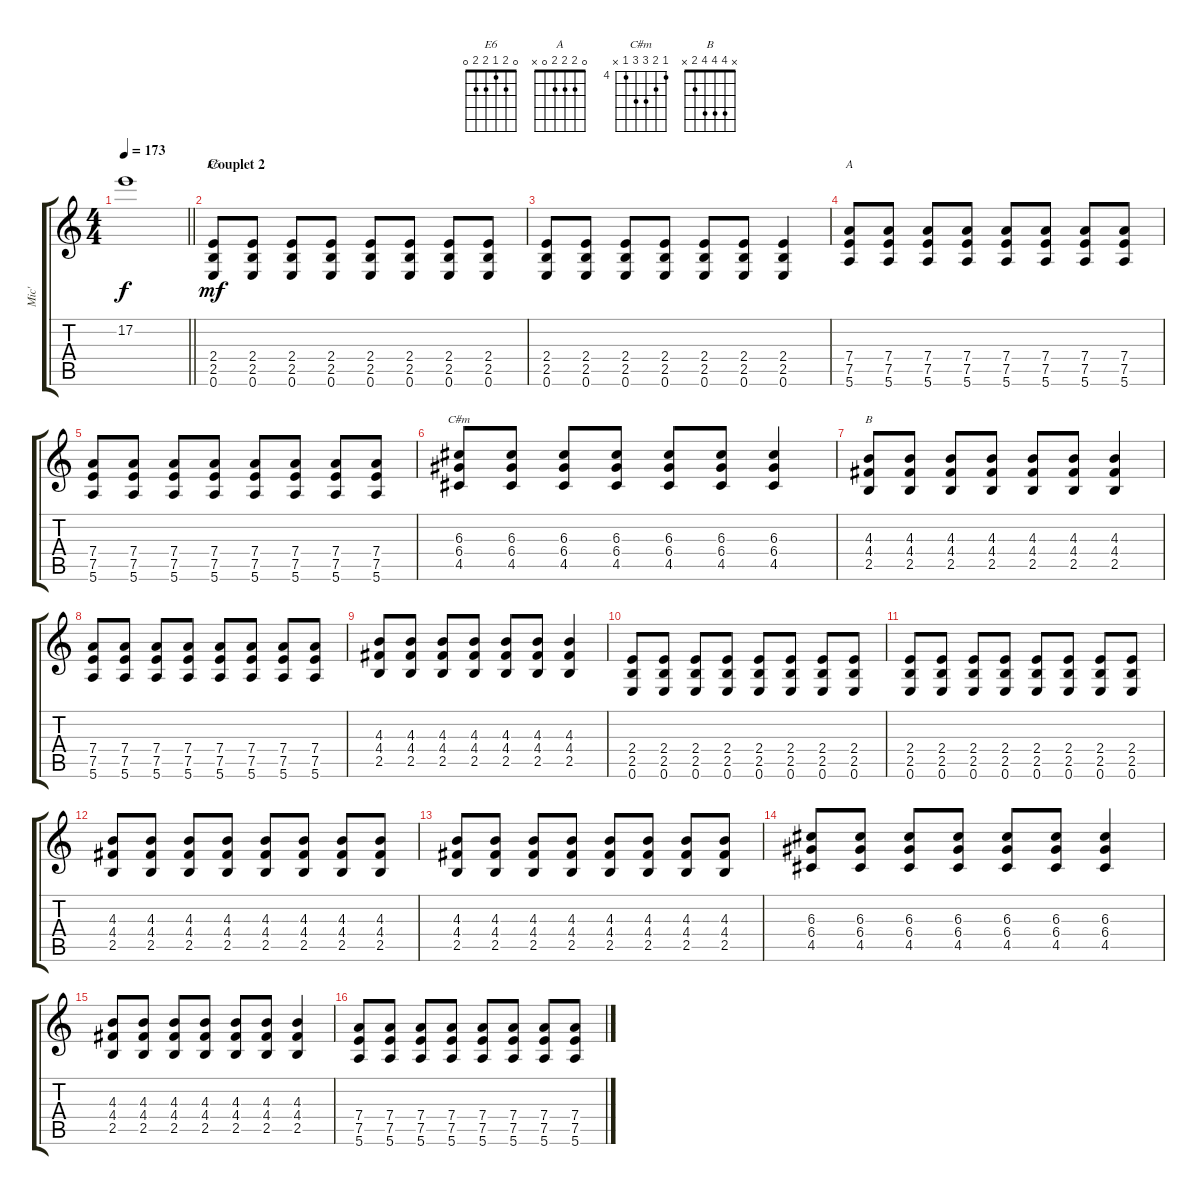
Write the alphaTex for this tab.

\track ("Mic'" "Mic'") {instrument overdrivenguitar}
\staff {score tabs}
\tuning (E4 B3 G3 D3 A2 E2) {hide}
\chord ("E6" 0 2 1 2 2 0)
\chord ("A" 0 2 2 2 0 x)
\chord ("C#m" 4 5 6 6 4 x) {firstfret 4}
\chord ("B" x 4 4 4 2 x)
\ts (4 4)
\tempo 173
\clef g2
\barLineRight lightlight
\ks c
17.2{t}.1{dy f} |
\section ("" "Couplet 2")
(2.4 2.5 0.6).8{ch "E6" dy mf volume 10} (2.4 2.5 0.6).8 (2.4 2.5 0.6).8 (2.4 2.5 0.6).8 (2.4 2.5 0.6).8 (2.4 2.5 0.6).8 (2.4 2.5 0.6).8 (2.4 2.5 0.6).8 |
(2.4 2.5 0.6).8 (2.4 2.5 0.6).8 (2.4 2.5 0.6).8 (2.4 2.5 0.6).8 (2.4 2.5 0.6).8 (2.4 2.5 0.6).8 (2.4 2.5 0.6).4 |
(7.4 7.5 5.6).8{ch "A"} (7.4 7.5 5.6).8 (7.4 7.5 5.6).8 (7.4 7.5 5.6).8 (7.4 7.5 5.6).8 (7.4 7.5 5.6).8 (7.4 7.5 5.6).8 (7.4 7.5 5.6).8 |
(7.4 7.5 5.6).8 (7.4 7.5 5.6).8 (7.4 7.5 5.6).8 (7.4 7.5 5.6).8 (7.4 7.5 5.6).8 (7.4 7.5 5.6).8 (7.4 7.5 5.6).8 (7.4 7.5 5.6).8 |
(6.3 6.4 4.5).8{ch "C#m"} (6.3 6.4 4.5).8 (6.3 6.4 4.5).8 (6.3 6.4 4.5).8 (6.3 6.4 4.5).8 (6.3 6.4 4.5).8 (6.3 6.4 4.5).4 |
(4.3 4.4 2.5).8{ch "B"} (4.3 4.4 2.5).8 (4.3 4.4 2.5).8 (4.3 4.4 2.5).8 (4.3 4.4 2.5).8 (4.3 4.4 2.5).8 (4.3 4.4 2.5).4 |
(7.4 7.5 5.6).8 (7.4 7.5 5.6).8 (7.4 7.5 5.6).8 (7.4 7.5 5.6).8 (7.4 7.5 5.6).8 (7.4 7.5 5.6).8 (7.4 7.5 5.6).8 (7.4 7.5 5.6).8 |
(4.3 4.4 2.5).8 (4.3 4.4 2.5).8 (4.3 4.4 2.5).8 (4.3 4.4 2.5).8 (4.3 4.4 2.5).8 (4.3 4.4 2.5).8 (4.3 4.4 2.5).4 |
(2.4 2.5 0.6).8{volume 10} (2.4 2.5 0.6).8 (2.4 2.5 0.6).8 (2.4 2.5 0.6).8 (2.4 2.5 0.6).8 (2.4 2.5 0.6).8 (2.4 2.5 0.6).8 (2.4 2.5 0.6).8 |
(2.4 2.5 0.6).8{volume 10} (2.4 2.5 0.6).8 (2.4 2.5 0.6).8 (2.4 2.5 0.6).8 (2.4 2.5 0.6).8 (2.4 2.5 0.6).8 (2.4 2.5 0.6).8 (2.4 2.5 0.6).8 |
(4.3 4.4 2.5).8 (4.3 4.4 2.5).8 (4.3 4.4 2.5).8 (4.3 4.4 2.5).8 (4.3 4.4 2.5).8 (4.3 4.4 2.5).8 (4.3 4.4 2.5).8 (4.3 4.4 2.5).8 |
(4.3 4.4 2.5).8 (4.3 4.4 2.5).8 (4.3 4.4 2.5).8 (4.3 4.4 2.5).8 (4.3 4.4 2.5).8 (4.3 4.4 2.5).8 (4.3 4.4 2.5).8 (4.3 4.4 2.5).8 |
(6.3 6.4 4.5).8 (6.3 6.4 4.5).8 (6.3 6.4 4.5).8 (6.3 6.4 4.5).8 (6.3 6.4 4.5).8 (6.3 6.4 4.5).8 (6.3 6.4 4.5).4 |
(4.3 4.4 2.5).8 (4.3 4.4 2.5).8 (4.3 4.4 2.5).8 (4.3 4.4 2.5).8 (4.3 4.4 2.5).8 (4.3 4.4 2.5).8 (4.3 4.4 2.5).4 |
(7.4 7.5 5.6).8 (7.4 7.5 5.6).8 (7.4 7.5 5.6).8 (7.4 7.5 5.6).8 (7.4 7.5 5.6).8 (7.4 7.5 5.6).8 (7.4 7.5 5.6).8 (7.4 7.5 5.6).8
